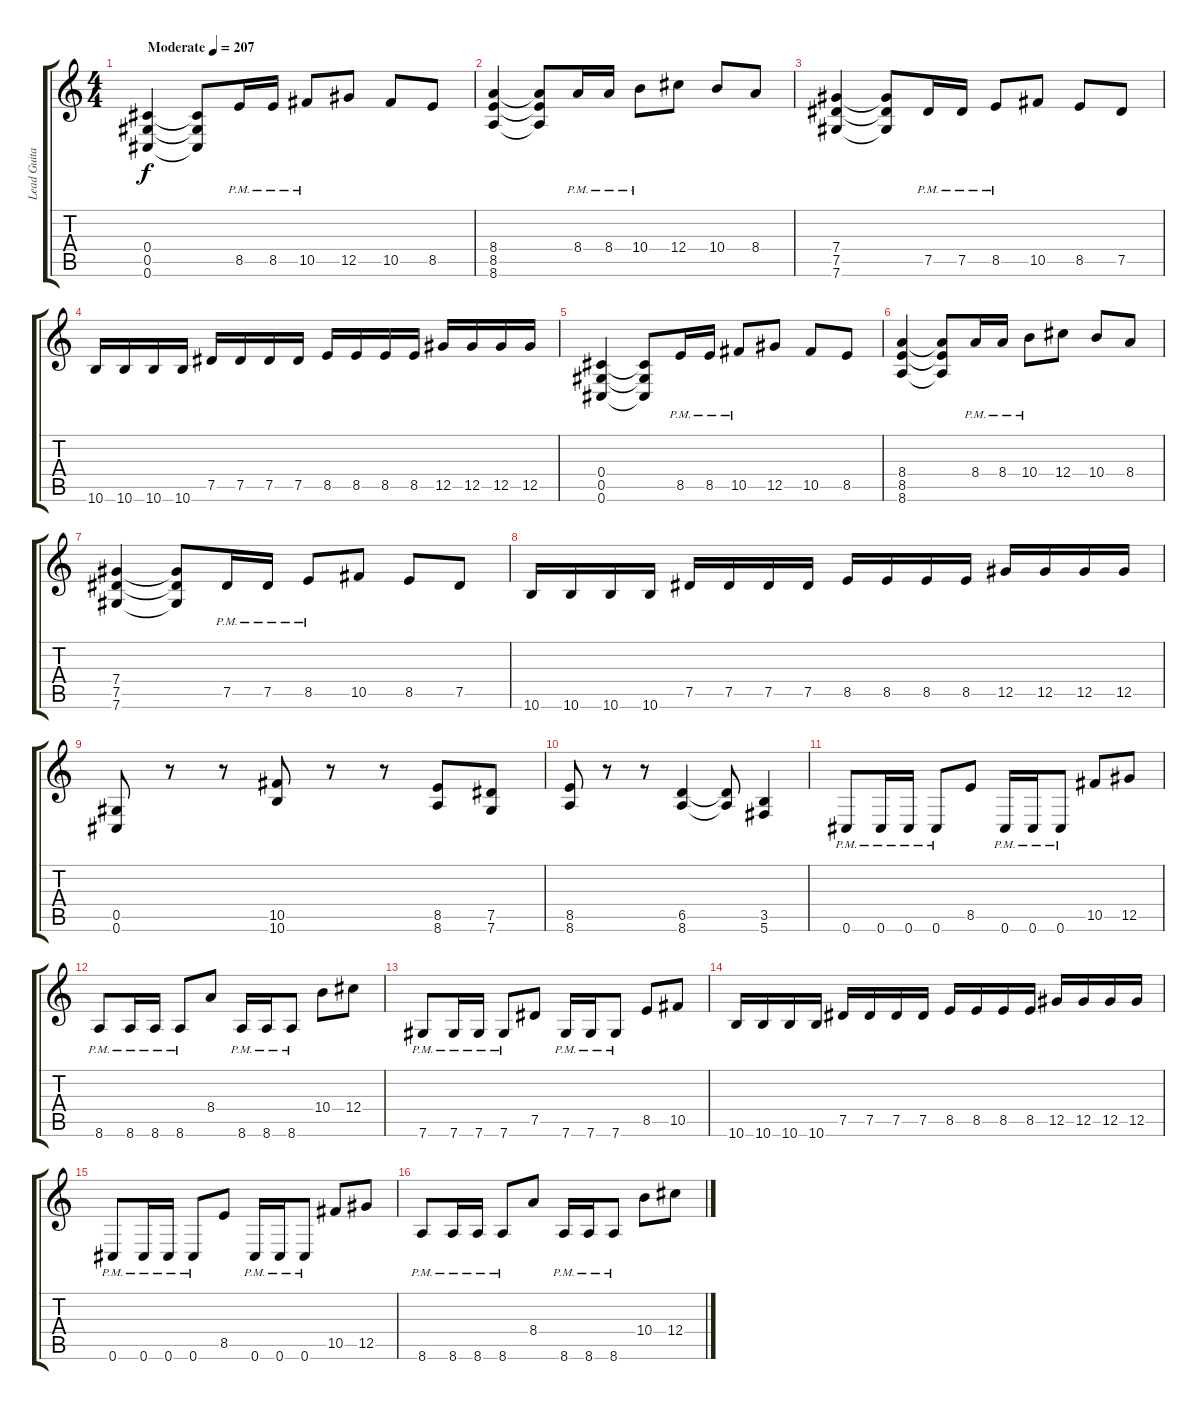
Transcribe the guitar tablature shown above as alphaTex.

\track ("Lead Guitar" "Lead Guita") {instrument distortionguitar bank 255}
\staff {score tabs}
\tuning (Eb4 Bb3 Gb3 Db3 Ab2 Db2) {hide}
\ts (4 4)
\tempo (207 "Moderate")
\clef g2
\ks c
(0.4 0.5 0.6).4{dy f instrument distortionguitar} (0.4{t} 0.5{t} 0.6{t}).8 8.5{pm}.16 8.5{pm}.16 10.5{pm}.8 12.5.8 10.5.8 8.5.8 |
(8.4 8.5 8.6).4 (8.4{t} 8.5{t} 8.6{t}).8 8.4{pm}.16 8.4{pm}.16 10.4{pm}.8 12.4.8 10.4.8 8.4.8 |
(7.4 7.5 7.6).4 (7.4{t} 7.5{t} 7.6{t}).8 7.5{pm}.16 7.5{pm}.16 8.5{pm}.8 10.5.8 8.5.8 7.5.8 |
10.6.16 10.6.16 10.6.16 10.6.16 7.5.16 7.5.16 7.5.16 7.5.16 8.5.16 8.5.16 8.5.16 8.5.16 12.5.16 12.5.16 12.5.16 12.5.16 |
(0.4 0.5 0.6).4 (0.4{t} 0.5{t} 0.6{t}).8 8.5{pm}.16 8.5{pm}.16 10.5{pm}.8 12.5.8 10.5.8 8.5.8 |
(8.4 8.5 8.6).4 (8.4{t} 8.5{t} 8.6{t}).8 8.4{pm}.16 8.4{pm}.16 10.4{pm}.8 12.4.8 10.4.8 8.4.8 |
(7.4 7.5 7.6).4 (7.4{t} 7.5{t} 7.6{t}).8 7.5{pm}.16 7.5{pm}.16 8.5{pm}.8 10.5.8 8.5.8 7.5.8 |
10.6.16 10.6.16 10.6.16 10.6.16 7.5.16 7.5.16 7.5.16 7.5.16 8.5.16 8.5.16 8.5.16 8.5.16 12.5.16 12.5.16 12.5.16 12.5.16 |
(0.5 0.6).8 r.8 r.8 (10.5 10.6).8 r.8 r.8 (8.5 8.6).8 (7.5 7.6).8 |
(8.5 8.6).8 r.8 r.8 (6.5 8.6).4 (6.5{t} 8.6{t}).8 (3.5 5.6).4 |
0.6{pm}.8 0.6{pm}.16 0.6{pm}.16 0.6{pm}.8 8.5.8 0.6{pm}.16 0.6{pm}.16 0.6{pm}.8 10.5.8 12.5.8 |
8.6{pm}.8 8.6{pm}.16 8.6{pm}.16 8.6{pm}.8 8.4.8 8.6{pm}.16 8.6{pm}.16 8.6{pm}.8 10.4.8 12.4.8 |
7.6{pm}.8 7.6{pm}.16 7.6{pm}.16 7.6{pm}.8 7.5.8 7.6{pm}.16 7.6{pm}.16 7.6{pm}.8 8.5.8 10.5.8 |
10.6.16 10.6.16 10.6.16 10.6.16 7.5.16 7.5.16 7.5.16 7.5.16 8.5.16 8.5.16 8.5.16 8.5.16 12.5.16 12.5.16 12.5.16 12.5.16 |
0.6{pm}.8 0.6{pm}.16 0.6{pm}.16 0.6{pm}.8 8.5.8 0.6{pm}.16 0.6{pm}.16 0.6{pm}.8 10.5.8 12.5.8 |
8.6{pm}.8 8.6{pm}.16 8.6{pm}.16 8.6{pm}.8 8.4.8 8.6{pm}.16 8.6{pm}.16 8.6{pm}.8 10.4.8 12.4.8
